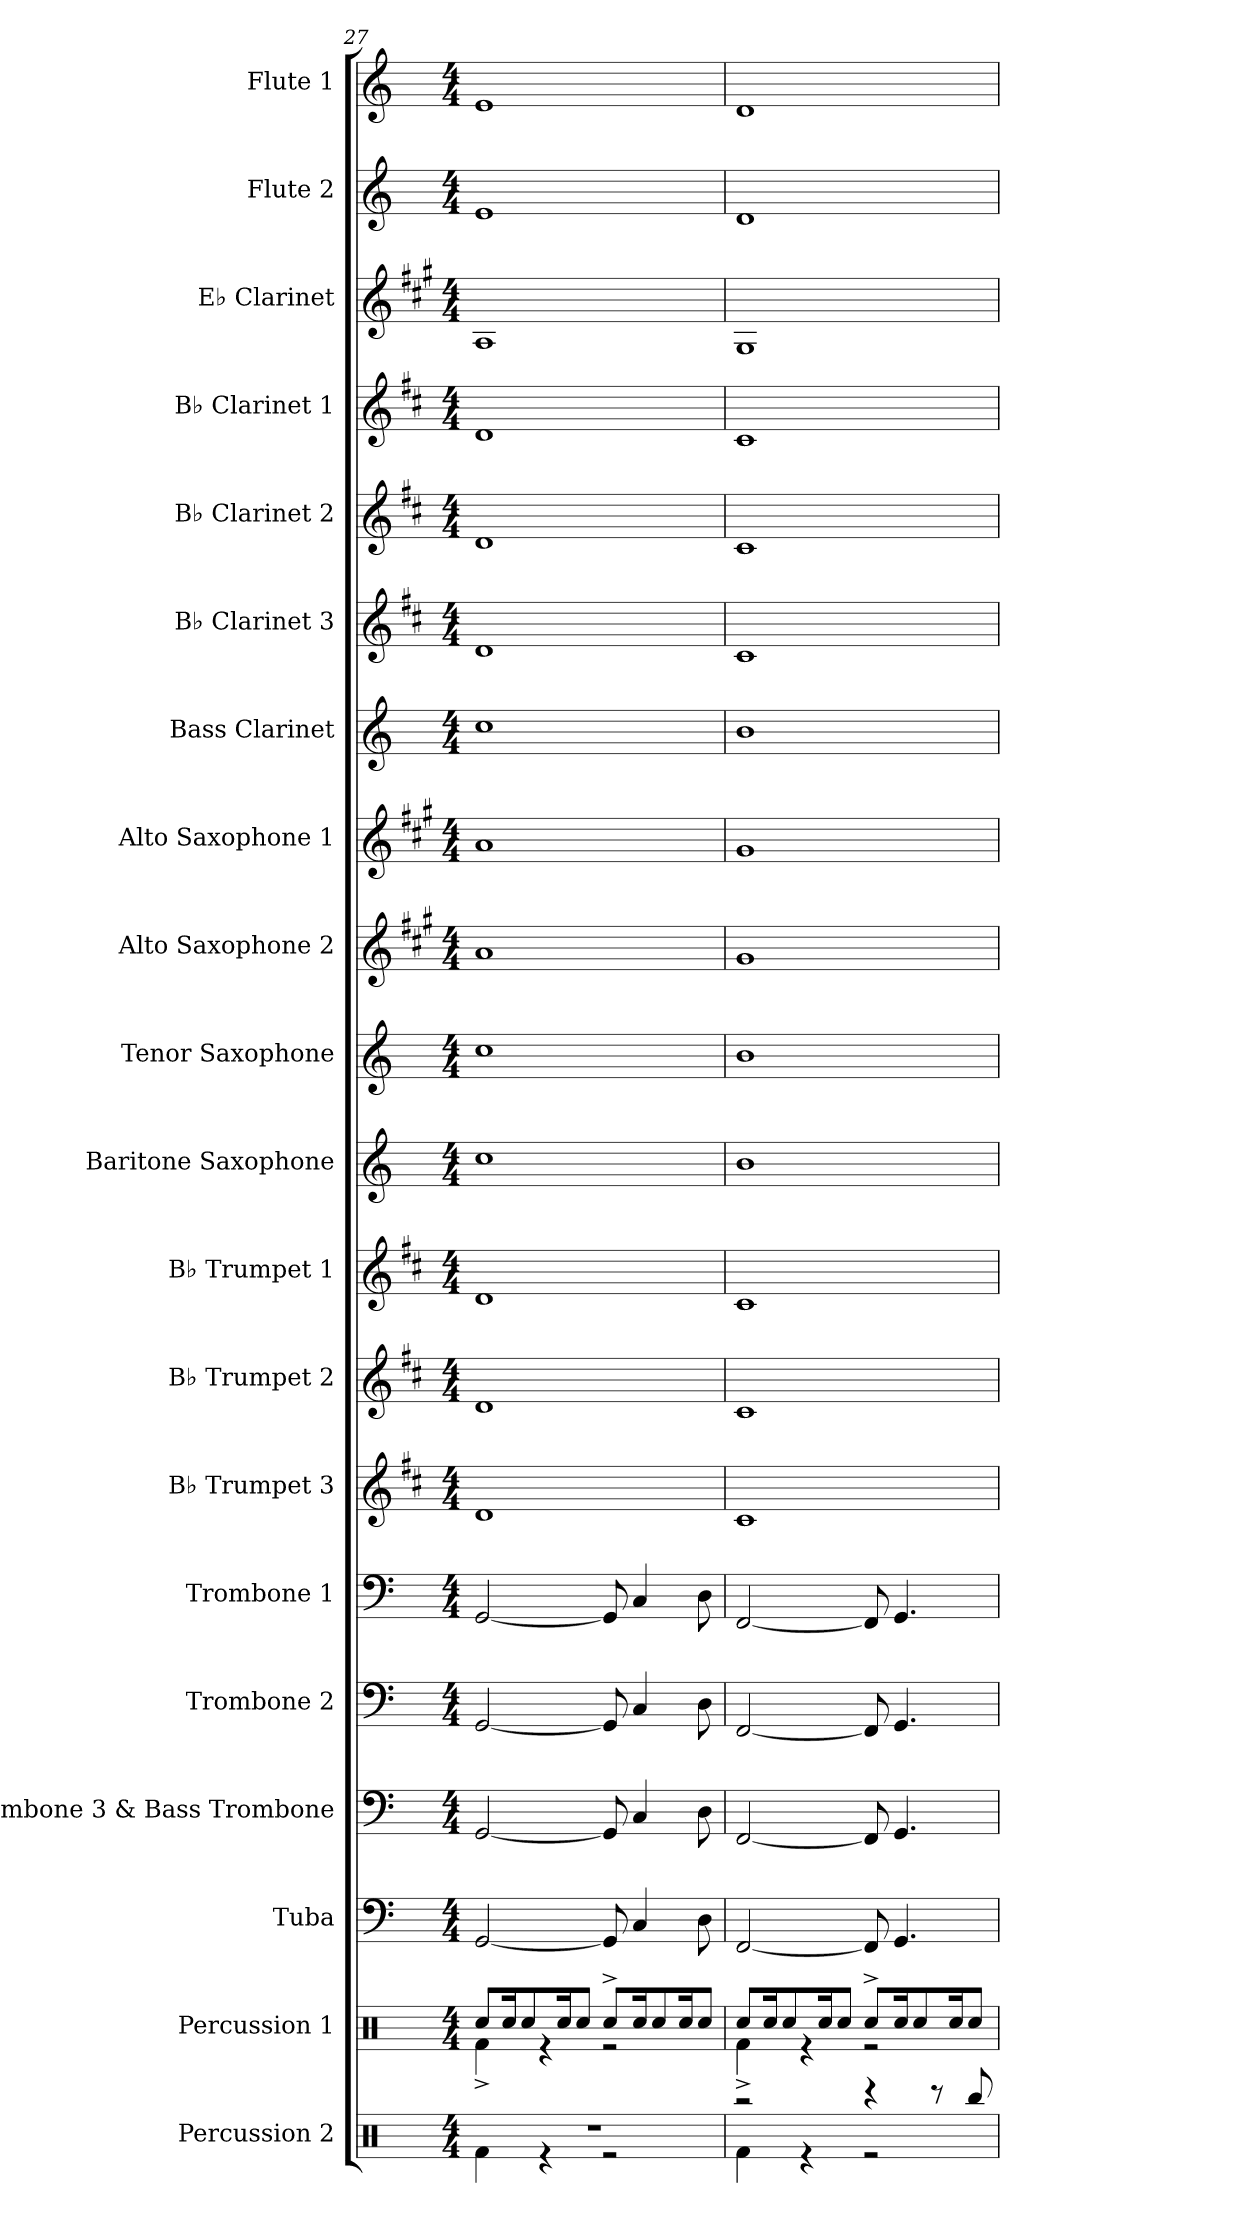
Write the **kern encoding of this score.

**kern	**kern	**kern	**kern	**kern	**kern	**kern	**kern	**kern	**kern	**kern	**kern	**kern	**kern	**kern	**kern	**kern	**kern	**kern	**kern
*part20	*part19	*part18	*part17	*part16	*part15	*part14	*part13	*part12	*part11	*part10	*part9	*part8	*part7	*part6	*part5	*part4	*part3	*part2	*part1
*staff20	*staff19	*staff18	*staff17	*staff16	*staff15	*staff14	*staff13	*staff12	*staff11	*staff10	*staff9	*staff8	*staff7	*staff6	*staff5	*staff4	*staff3	*staff2	*staff1
*I"Percussion 2	*I"Percussion 1	*I"Tuba	*I"Trombone 3 &amp; Bass Trombone	*I"Trombone 2	*I"Trombone 1	*I"B♭ Trumpet 3	*I"B♭ Trumpet 2	*I"B♭ Trumpet 1	*I"Baritone Saxophone	*I"Tenor Saxophone	*I"Alto Saxophone 2	*I"Alto Saxophone 1	*I"Bass Clarinet	*I"B♭ Clarinet 3	*I"B♭ Clarinet 2	*I"B♭ Clarinet 1	*I"E♭ Clarinet	*I"Flute 2	*I"Flute 1
*I'Perc. 2	*I'Perc. 1	*I'Tba.	*I'Tbn. 3 B. Tbn.	*I'Tbn. 2	*I'Tbn. 1	*I'B♭ Tpt. 3	*I'B♭ Tpt. 2	*I'B♭ Tpt. 1	*I'Bar. Sax.	*I'T. Sax.	*I'A. Sax. 2	*I'A. Sax. 1	*I'B. Cl.	*I'B♭ Cl. 3	*I'B♭ Cl. 2	*I'B♭ Cl. 1	*I'E♭ Cl.	*I'Fl. 2	*I'Fl. 1
*clefX	*clefX	*clefF4	*clefF4	*clefF4	*clefF4	*clefG2	*clefG2	*clefG2	*clefG2	*clefG2	*clefG2	*clefG2	*clefG2	*clefG2	*clefG2	*clefG2	*clefG2	*clefG2	*clefG2
*	*	*	*	*	*	*ITrd1c2	*ITrd1c2	*ITrd1c2	*ITrd12c21	*ITrd8c14	*ITrd5c9	*ITrd5c9	*ITrd8c14	*ITrd1c2	*ITrd1c2	*ITrd1c2	*ITrd-2c-3	*	*
*k[]	*k[]	*k[]	*k[]	*k[]	*k[]	*k[]	*k[]	*k[]	*k[]	*k[]	*k[]	*k[]	*k[]	*k[]	*k[]	*k[]	*k[]	*k[]	*k[]
*M4/4	*M4/4	*M4/4	*M4/4	*M4/4	*M4/4	*M4/4	*M4/4	*M4/4	*M4/4	*M4/4	*M4/4	*M4/4	*M4/4	*M4/4	*M4/4	*M4/4	*M4/4	*M4/4	*M4/4
=27	=27	=27	=27	=27	=27	=27	=27	=27	=27	=27	=27	=27	=27	=27	=27	=27	=27	=27	=27
*^	*^	*	*	*	*	*	*	*	*	*	*	*	*	*	*	*	*	*	*
1r	4Rf\	8Rcc/L	4Rf^\	[2GG/	[2GG/	[2GG/	[2GG/	1c	1c	1c	1c	1c	1c	1c	1c	1c	1c	1c	1c	1e	1e
.	.	16Rcc/K	.	.	.	.	.	.	.	.	.	.	.	.	.	.	.	.	.	.	.
.	.	8Rcc/	.	.	.	.	.	.	.	.	.	.	.	.	.	.	.	.	.	.	.
.	4r	.	4r	.	.	.	.	.	.	.	.	.	.	.	.	.	.	.	.	.	.
.	.	16Rcc/K	.	.	.	.	.	.	.	.	.	.	.	.	.	.	.	.	.	.	.
.	.	8Rcc/J	.	.	.	.	.	.	.	.	.	.	.	.	.	.	.	.	.	.	.
.	2r	8Rcc^/L	2r	8GG/]	8GG/]	8GG/]	8GG/]	.	.	.	.	.	.	.	.	.	.	.	.	.	.
.	.	16Rcc/K	.	4C/	4C/	4C/	4C/	.	.	.	.	.	.	.	.	.	.	.	.	.	.
.	.	8Rcc/	.	.	.	.	.	.	.	.	.	.	.	.	.	.	.	.	.	.	.
.	.	16Rcc/K	.	.	.	.	.	.	.	.	.	.	.	.	.	.	.	.	.	.	.
.	.	8Rcc/J	.	8D\	8D\	8D\	8D\	.	.	.	.	.	.	.	.	.	.	.	.	.	.
=28	=28	=28	=28	=28	=28	=28	=28	=28	=28	=28	=28	=28	=28	=28	=28	=28	=28	=28	=28	=28	=28
2r	4Rf\	8Rcc/L	4Rf^\	[2FF/	[2FF/	[2FF/	[2FF/	1B	1B	1B	1B	1B	1B	1B	1B	1B	1B	1B	1B	1d	1d
.	.	16Rcc/K	.	.	.	.	.	.	.	.	.	.	.	.	.	.	.	.	.	.	.
.	.	8Rcc/	.	.	.	.	.	.	.	.	.	.	.	.	.	.	.	.	.	.	.
.	4r	.	4r	.	.	.	.	.	.	.	.	.	.	.	.	.	.	.	.	.	.
.	.	16Rcc/K	.	.	.	.	.	.	.	.	.	.	.	.	.	.	.	.	.	.	.
.	.	8Rcc/J	.	.	.	.	.	.	.	.	.	.	.	.	.	.	.	.	.	.	.
4r	2r	8Rcc^/L	2r	8FF/]	8FF/]	8FF/]	8FF/]	.	.	.	.	.	.	.	.	.	.	.	.	.	.
.	.	16Rcc/K	.	4.GG/	4.GG/	4.GG/	4.GG/	.	.	.	.	.	.	.	.	.	.	.	.	.	.
.	.	8Rcc/	.	.	.	.	.	.	.	.	.	.	.	.	.	.	.	.	.	.	.
8r	.	.	.	.	.	.	.	.	.	.	.	.	.	.	.	.	.	.	.	.	.
.	.	16Rcc/K	.	.	.	.	.	.	.	.	.	.	.	.	.	.	.	.	.	.	.
8Rbb/	.	8Rcc/J	.	.	.	.	.	.	.	.	.	.	.	.	.	.	.	.	.	.	.
*v	*v	*	*	*	*	*	*	*	*	*	*	*	*	*	*	*	*	*	*	*	*
*	*v	*v	*	*	*	*	*	*	*	*	*	*	*	*	*	*	*	*	*	*
=	=	=	=	=	=	=	=	=	=	=	=	=	=	=	=	=	=	=	=
*-	*-	*-	*-	*-	*-	*-	*-	*-	*-	*-	*-	*-	*-	*-	*-	*-	*-	*-	*-
